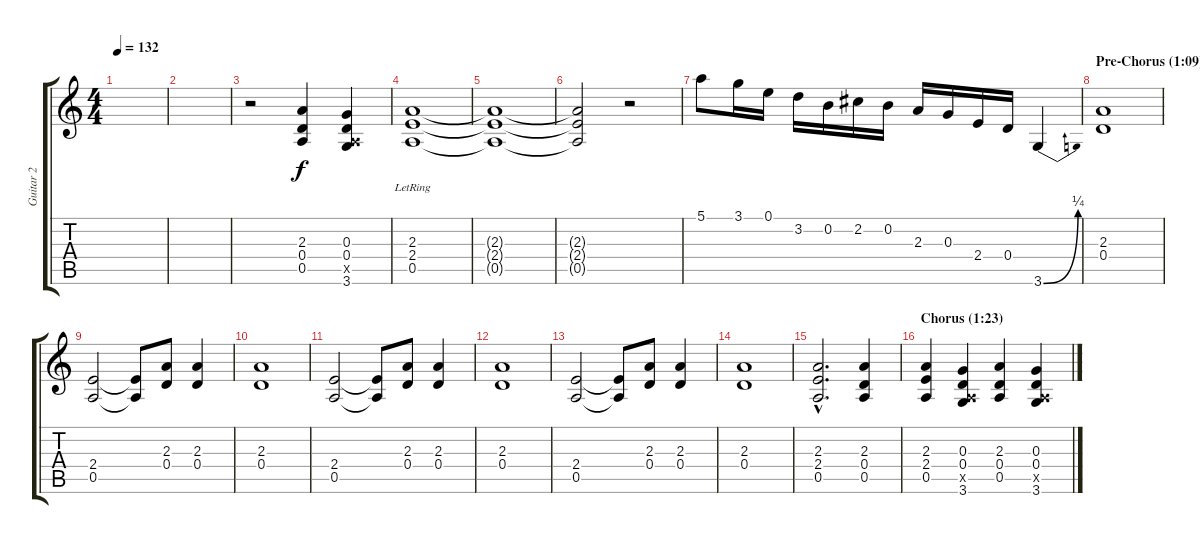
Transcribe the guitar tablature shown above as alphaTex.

\track ("Guitar 2" "Guitar 2") {instrument overdrivenguitar}
\staff {score tabs}
\tuning (E4 B3 G3 D3 A2 E2) {hide}
\ts (4 4)
\tempo 132
\clef g2
\ks aminor
|
|
r.2 (2.3 0.4 0.5).4 (0.3 0.4 0.5{x} 3.6).4 |
(2.3{lr} 2.4{lr} 0.5{lr}).1{volume 0} |
(2.3{t} 2.4{t} 0.5{t}).1 |
(2.3{t} 2.4{t} 0.5{t}).2 r.2 |
5.1.8{volume 14} 3.1.16 0.1.16 3.2.16 0.2.16 2.2.16 0.2.16 2.3.16 0.3.16 2.4.16 0.4.16 3.6{be (bend 0 0 60 1)}.4 |
\section ("" "Pre-Chorus (1:09)")
(2.3 0.4).1 |
(2.4 0.5).2 (2.4{t} 0.5{t}).8 (2.3 0.4).8 (2.3 0.4).4 |
(2.3 0.4).1 |
(2.4 0.5).2 (2.4{t} 0.5{t}).8 (2.3 0.4).8 (2.3 0.4).4 |
(2.3 0.4).1 |
(2.4 0.5).2 (2.4{t} 0.5{t}).8 (2.3 0.4).8 (2.3 0.4).4 |
(2.3 0.4).1 |
(2.3{hac} 2.4{hac} 0.5{hac}).2{d} (2.3 0.4 0.5).4 |
\section ("" "Chorus (1:23)")
(2.3 2.4 0.5).4 (0.3 0.4 0.5{x} 3.6).4 (2.3 0.4 0.5).4 (0.3 0.4 0.5{x} 3.6).4
